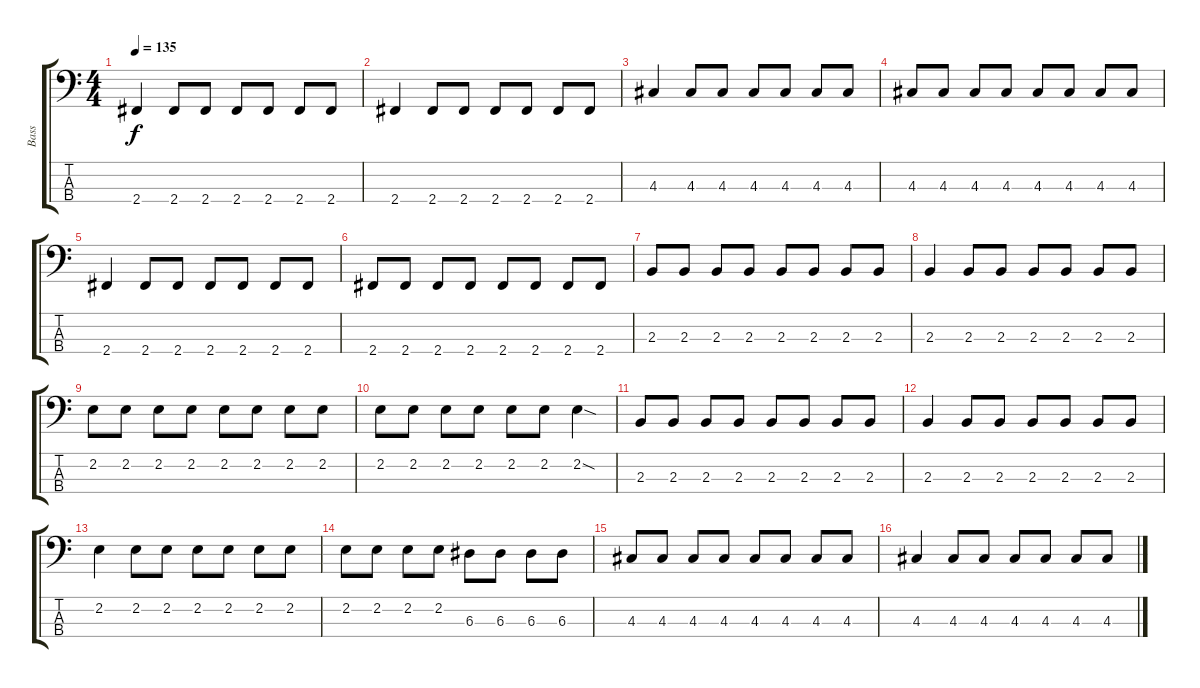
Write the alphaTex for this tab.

\track ("Bass" "Bass") {instrument electricbasspick}
\staff {score tabs}
\tuning (G2 D2 A1 E1) {hide}
\ts (4 4)
\tempo 135
\clef f4
\ks c
2.4.4{dy f} 2.4.8 2.4.8 2.4.8 2.4.8 2.4.8 2.4.8 |
2.4.4 2.4.8 2.4.8 2.4.8 2.4.8 2.4.8 2.4.8 |
4.3.4 4.3.8 4.3.8 4.3.8 4.3.8 4.3.8 4.3.8 |
4.3.8 4.3.8 4.3.8 4.3.8 4.3.8 4.3.8 4.3.8 4.3.8 |
2.4.4 2.4.8 2.4.8 2.4.8 2.4.8 2.4.8 2.4.8 |
2.4.8 2.4.8 2.4.8 2.4.8 2.4.8 2.4.8 2.4.8 2.4.8 |
2.3.8 2.3.8 2.3.8 2.3.8 2.3.8 2.3.8 2.3.8 2.3.8 |
2.3.4 2.3.8 2.3.8 2.3.8 2.3.8 2.3.8 2.3.8 |
2.2.8 2.2.8 2.2.8 2.2.8 2.2.8 2.2.8 2.2.8 2.2.8 |
2.2.8 2.2.8 2.2.8 2.2.8 2.2.8 2.2.8 2.2{sod}.4 |
2.3.8 2.3.8 2.3.8 2.3.8 2.3.8 2.3.8 2.3.8 2.3.8 |
2.3.4 2.3.8 2.3.8 2.3.8 2.3.8 2.3.8 2.3.8 |
2.2.4 2.2.8 2.2.8 2.2.8 2.2.8 2.2.8 2.2.8 |
2.2.8 2.2.8 2.2.8 2.2.8 6.3.8 6.3.8 6.3.8 6.3.8 |
4.3.8 4.3.8 4.3.8 4.3.8 4.3.8 4.3.8 4.3.8 4.3.8 |
4.3.4 4.3.8 4.3.8 4.3.8 4.3.8 4.3.8 4.3.8
